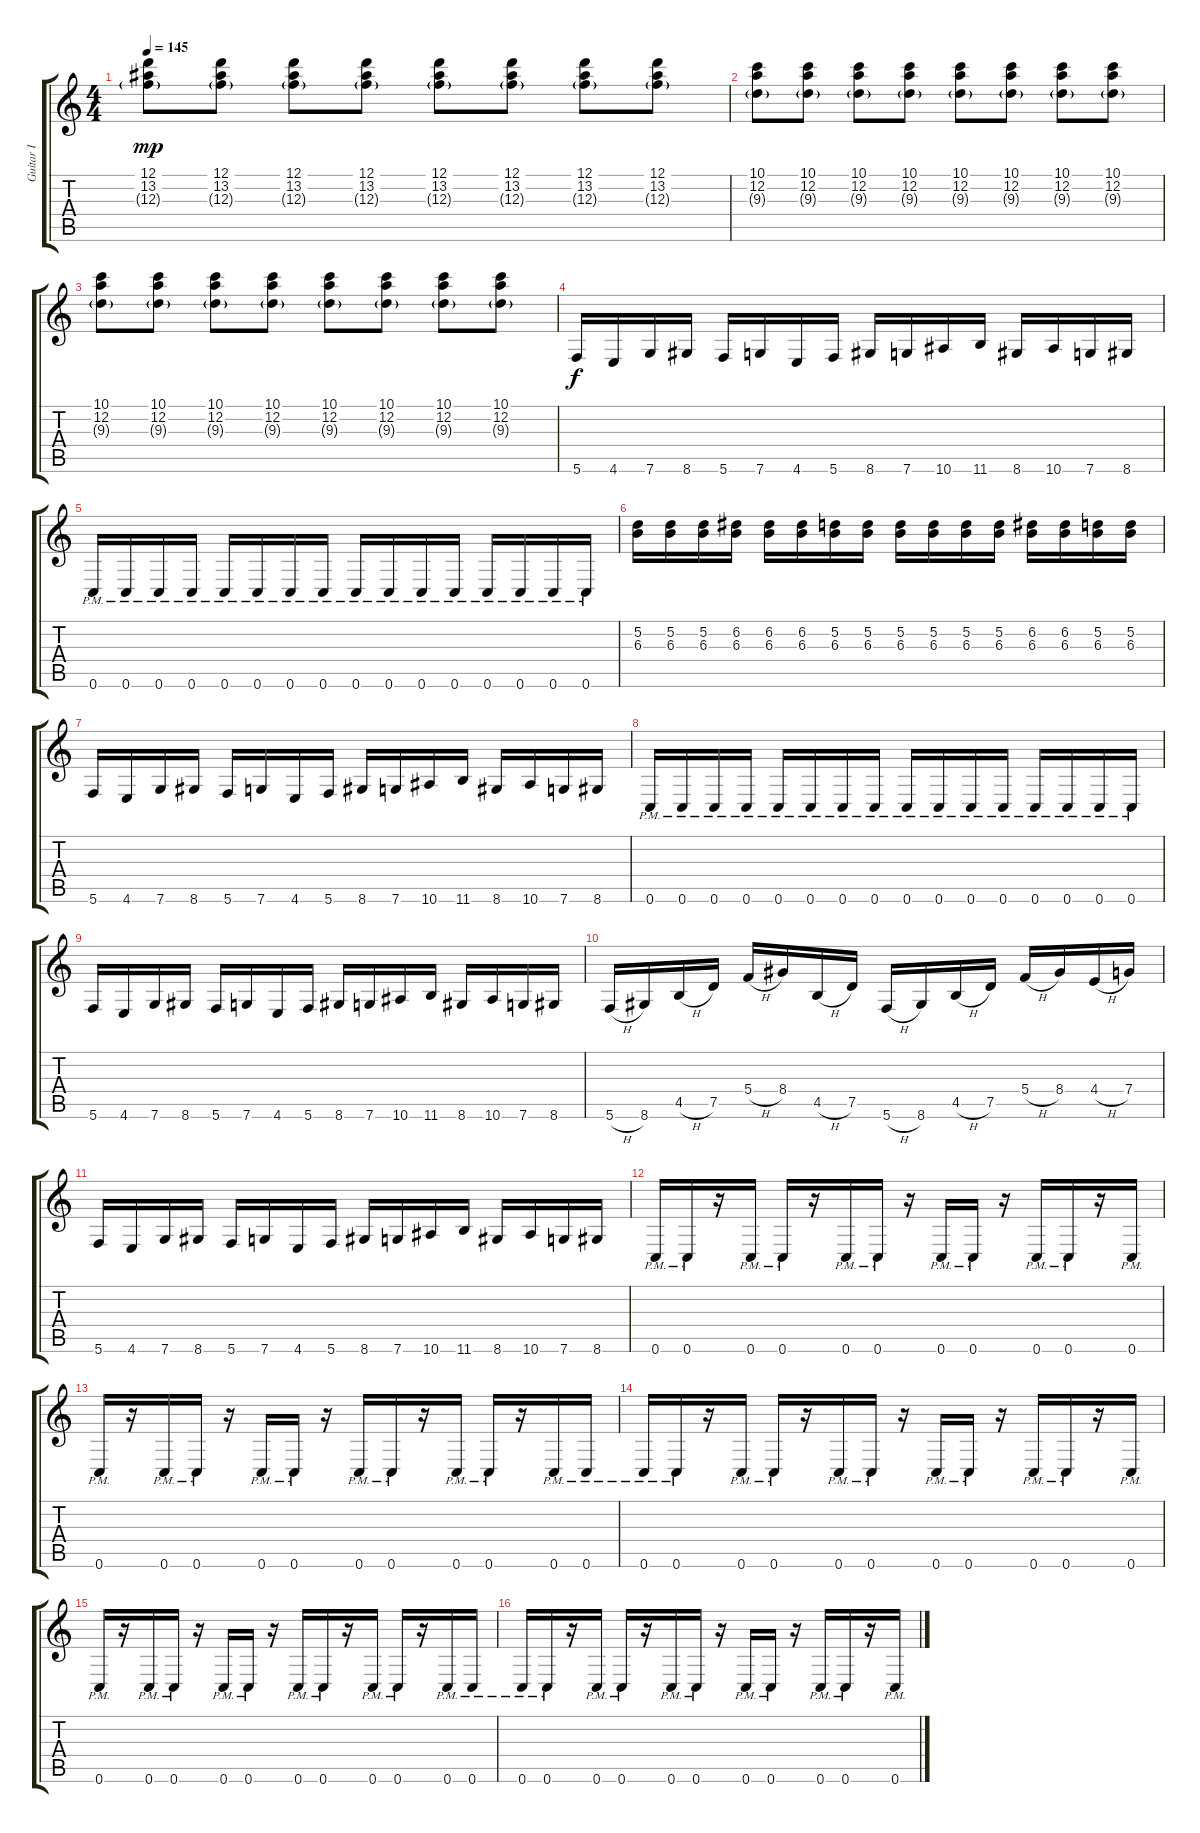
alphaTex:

\track ("Guitar I" "Guitar I") {instrument distortionguitar}
\staff {score tabs}
\tuning (D4 A3 F3 C3 G2 C2) {hide}
\ts (4 4)
\tempo 145
\clef g2
\ks c
(12.1 13.2 12.3{g}).8{dy mp} (12.1 13.2 12.3{g}).8 (12.1 13.2 12.3{g}).8 (12.1 13.2 12.3{g}).8 (12.1 13.2 12.3{g}).8 (12.1 13.2 12.3{g}).8 (12.1 13.2 12.3{g}).8 (12.1 13.2 12.3{g}).8 |
(10.1 12.2 9.3{g}).8 (10.1 12.2 9.3{g}).8 (10.1 12.2 9.3{g}).8 (10.1 12.2 9.3{g}).8 (10.1 12.2 9.3{g}).8 (10.1 12.2 9.3{g}).8 (10.1 12.2 9.3{g}).8 (10.1 12.2 9.3{g}).8 |
(10.1 12.2 9.3{g}).8 (10.1 12.2 9.3{g}).8 (10.1 12.2 9.3{g}).8 (10.1 12.2 9.3{g}).8 (10.1 12.2 9.3{g}).8 (10.1 12.2 9.3{g}).8 (10.1 12.2 9.3{g}).8 (10.1 12.2 9.3{g}).8 |
5.6.16{dy f} 4.6.16 7.6.16 8.6.16 5.6.16 7.6.16 4.6.16 5.6.16 8.6.16 7.6.16 10.6.16 11.6.16 8.6.16 10.6.16 7.6.16 8.6.16 |
0.6{pm}.16 0.6{pm}.16 0.6{pm}.16 0.6{pm}.16 0.6{pm}.16 0.6{pm}.16 0.6{pm}.16 0.6{pm}.16 0.6{pm}.16 0.6{pm}.16 0.6{pm}.16 0.6{pm}.16 0.6{pm}.16 0.6{pm}.16 0.6{pm}.16 0.6{pm}.16 |
(5.2 6.3).16 (5.2 6.3).16 (5.2 6.3).16 (6.2 6.3).16 (6.2 6.3).16 (6.2 6.3).16 (5.2 6.3).16 (5.2 6.3).16 (5.2 6.3).16 (5.2 6.3).16 (5.2 6.3).16 (5.2 6.3).16 (6.2 6.3).16 (6.2 6.3).16 (5.2 6.3).16 (5.2 6.3).16 |
5.6.16 4.6.16 7.6.16 8.6.16 5.6.16 7.6.16 4.6.16 5.6.16 8.6.16 7.6.16 10.6.16 11.6.16 8.6.16 10.6.16 7.6.16 8.6.16 |
0.6{pm}.16 0.6{pm}.16 0.6{pm}.16 0.6{pm}.16 0.6{pm}.16 0.6{pm}.16 0.6{pm}.16 0.6{pm}.16 0.6{pm}.16 0.6{pm}.16 0.6{pm}.16 0.6{pm}.16 0.6{pm}.16 0.6{pm}.16 0.6{pm}.16 0.6{pm}.16 |
5.6.16 4.6.16 7.6.16 8.6.16 5.6.16 7.6.16 4.6.16 5.6.16 8.6.16 7.6.16 10.6.16 11.6.16 8.6.16 10.6.16 7.6.16 8.6.16 |
5.6{h}.16 8.6.16 4.5{h}.16 7.5.16 5.4{h}.16 8.4.16 4.5{h}.16 7.5.16 5.6{h}.16 8.6.16 4.5{h}.16 7.5.16 5.4{h}.16 8.4.16 4.4{h}.16 7.4.16 |
5.6.16 4.6.16 7.6.16 8.6.16 5.6.16 7.6.16 4.6.16 5.6.16 8.6.16 7.6.16 10.6.16 11.6.16 8.6.16 10.6.16 7.6.16 8.6.16 |
0.6{pm}.16 0.6{pm}.16 r.16 0.6{pm}.16 0.6{pm}.16 r.16 0.6{pm}.16 0.6{pm}.16 r.16 0.6{pm}.16 0.6{pm}.16 r.16 0.6{pm}.16 0.6{pm}.16 r.16 0.6{pm}.16 |
0.6{pm}.16 r.16 0.6{pm}.16 0.6{pm}.16 r.16 0.6{pm}.16 0.6{pm}.16 r.16 0.6{pm}.16 0.6{pm}.16 r.16 0.6{pm}.16 0.6{pm}.16 r.16 0.6{pm}.16 0.6{pm}.16 |
0.6{pm}.16 0.6{pm}.16 r.16 0.6{pm}.16 0.6{pm}.16 r.16 0.6{pm}.16 0.6{pm}.16 r.16 0.6{pm}.16 0.6{pm}.16 r.16 0.6{pm}.16 0.6{pm}.16 r.16 0.6{pm}.16 |
0.6{pm}.16 r.16 0.6{pm}.16 0.6{pm}.16 r.16 0.6{pm}.16 0.6{pm}.16 r.16 0.6{pm}.16 0.6{pm}.16 r.16 0.6{pm}.16 0.6{pm}.16 r.16 0.6{pm}.16 0.6{pm}.16 |
0.6{pm}.16 0.6{pm}.16 r.16 0.6{pm}.16 0.6{pm}.16 r.16 0.6{pm}.16 0.6{pm}.16 r.16 0.6{pm}.16 0.6{pm}.16 r.16 0.6{pm}.16 0.6{pm}.16 r.16 0.6{pm}.16
